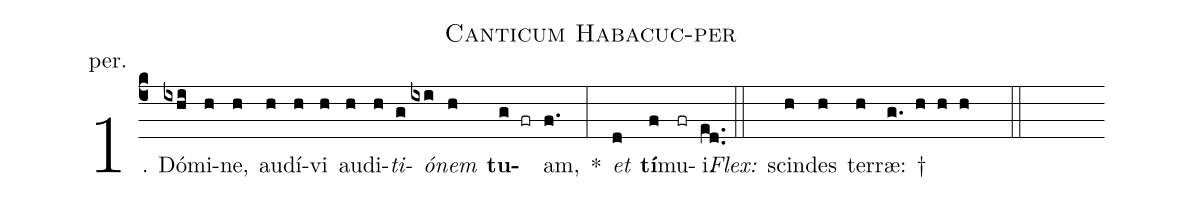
name: Canticum Habacuc-per;
annotation: per.;
%%
(c4)1. Dó(ixhi)mi(h)ne,(h) au(h)dí(h)vi(h) au(h)di(h)<i>ti</i>(g)<i>ó</i>(ixi)<i>nem</i>(h) <b>tu</b>(g fr)am,(f.) *(:) <i>et</i>(d) <b>tí</b>(f)mu(fr)i.(ed..) (::)
<i>Flex:</i>()  scin(h)des(h) ter(h)ræ: †(g. h h h  ::)
